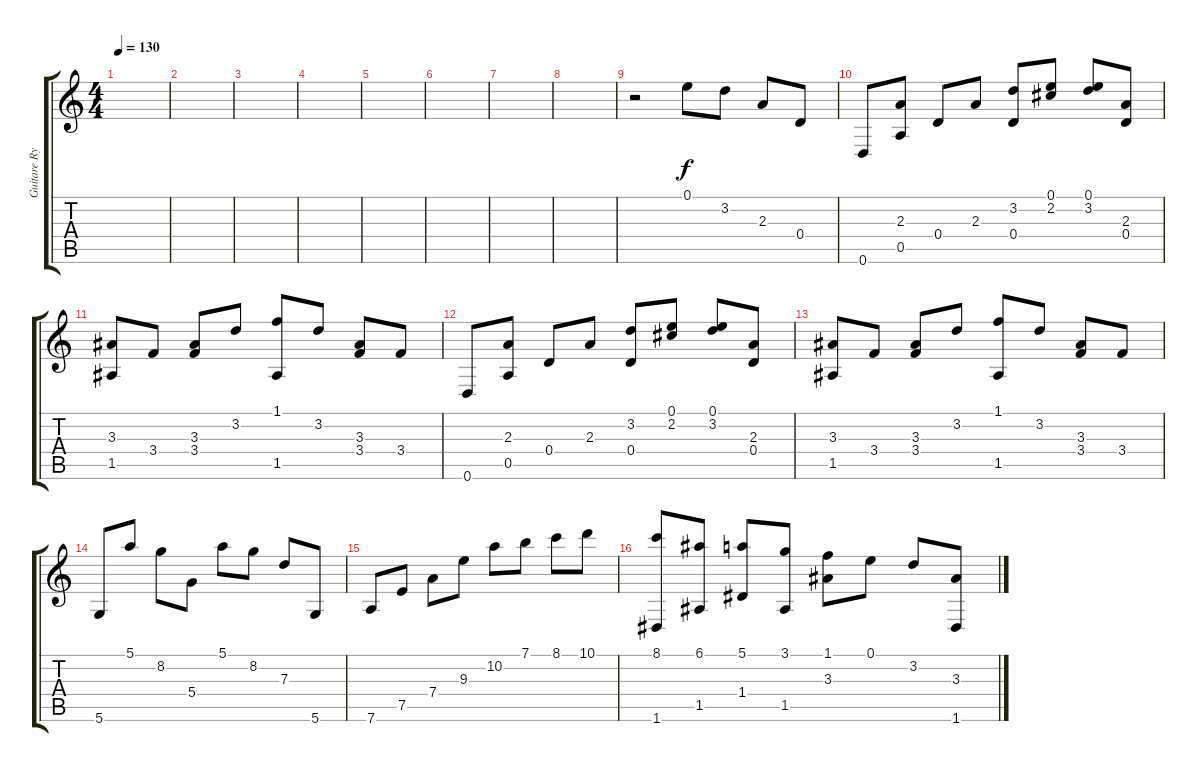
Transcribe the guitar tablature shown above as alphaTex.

\track ("Guitare Rythmique " "Guitare Ry") {instrument distortionguitar}
\staff {score tabs}
\tuning (E4 B3 G3 D3 A2 D2) {hide}
\ts (4 4)
\tempo 130
\clef g2
\ks c
|
|
|
|
|
|
|
|
r.2 0.1.8 3.2.8 2.3.8 0.4.8 |
0.6.8 (2.3 0.5).8 0.4.8 2.3.8 (3.2 0.4).8 (0.1 2.2).8 (0.1 3.2).8 (2.3 0.4).8 |
(3.3 1.5).8 3.4.8 (3.3 3.4).8 3.2.8 (1.1 1.5).8 3.2.8 (3.3 3.4).8 3.4.8 |
0.6.8 (2.3 0.5).8 0.4.8 2.3.8 (3.2 0.4).8 (0.1 2.2).8 (0.1 3.2).8 (2.3 0.4).8 |
(3.3 1.5).8 3.4.8 (3.3 3.4).8 3.2.8 (1.1 1.5).8 3.2.8 (3.3 3.4).8 3.4.8 |
5.6.8 5.1.8 8.2.8 5.4.8 5.1.8 8.2.8 7.3.8 5.6.8 |
7.6.8 7.5.8 7.4.8 9.3.8 10.2.8 7.1.8 8.1.8 10.1.8 |
(8.1 1.6).8 (6.1 1.5).8 (5.1 1.4).8 (3.1 1.5).8 (1.1 3.3).8 0.1.8 3.2.8 (3.3 1.6).8
